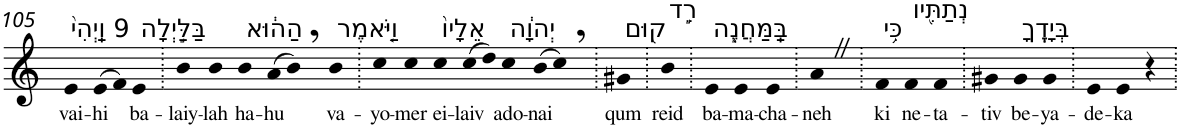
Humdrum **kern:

**kern	**text
*part1	*part1
*staff1	*staff1
*I"Piano	*
*I'Pno	*
!!LO:PB:g=z
*clefG2	*
*k[]	*
=105	=105
!LO:TX:a:t=9 וַֽיְהִי֙	!
!	!LO:LY:b
4e	vai-
!	!LO:LY:b
(>8e	-hi
8f)	.
!LO:TX:a:t=בַּלַּ֣יְלָה	!
!	!LO:LY:b
4e	ba-
=106.	=106.
!	!LO:LY:b
4b	-laiy-
!	!LO:LY:b
4b	-lah
!LO:TX:a:t=הַה֔וּא	!
!	!LO:LY:b
4b	ha-
!	!LO:LY:b
(>8a	-hu
8b,)	.
!LO:TX:a:t=וַיֹּ֤אמֶר	!
!	!LO:LY:b
4b	va-
=107.	=107.
!	!LO:LY:b
4cc	-yo-
!	!LO:LY:b
4cc	-mer
!LO:TX:a:t=אֵלָיו֙	!
!	!LO:LY:b
4cc	ei-
!	!LO:LY:b
(>8cc	-laiv
8dd)	.
!LO:TX:a:t=יְהוָ֔ה	!
!	!LO:LY:b
4cc	ado-
!	!LO:LY:b
(>8b	-nai
8cc,)	.
=108.	=108.
!LO:TX:a:t=ק֖וּם	!
!	!LO:LY:b
4g#X	qum
=109.	=109.
!LO:TX:a:t=רֵ֣ד	!
!	!LO:LY:b
4b	reid
=110.	=110.
!LO:TX:a:t=בַּֽמַּחֲנֶ֑ה	!
!	!LO:LY:b
4e	ba-
!	!LO:LY:b
4e	-ma-
!	!LO:LY:b
4e	-cha-
=111.	=111.
!	!LO:LY:b
4aZ	-neh
=112.	=112.
!LO:TX:a:t=כִּ֥י	!
!	!LO:LY:b
4f	ki
!LO:TX:a:t=נְתַתִּ֖יו	!
!	!LO:LY:b
4f	ne-
!	!LO:LY:b
4f	-ta-
=113.	=113.
!	!LO:LY:b
4g#X	-tiv
!LO:TX:a:t=בְּיָדֶֽךָ	!
!	!LO:LY:b
4g#	be-
!	!LO:LY:b
4g#	-ya-
=114.	=114.
!	!LO:LY:b
4e	-de-
!	!LO:LY:b
4e	-ka
4r	.
=.	=.
*-	*-
